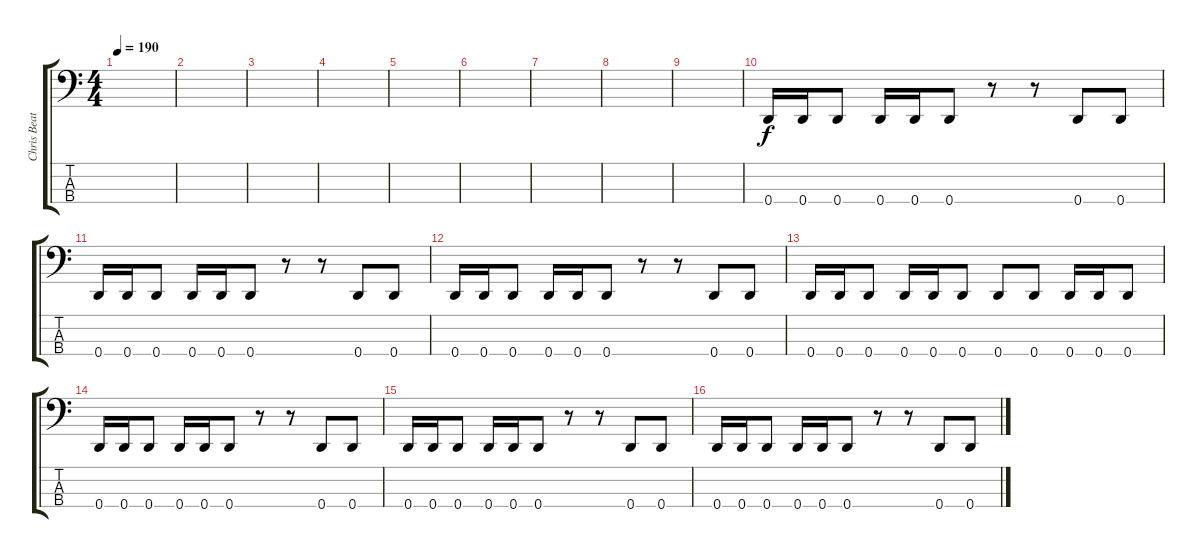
\track ("Chris Beattie (Bass)" "Chris Beat") {instrument electricbasspick}
\staff {score tabs}
\tuning (G2 D2 A1 D1) {hide}
\ts (4 4)
\tempo 190
\clef f4
\ks c
|
|
|
|
|
|
|
|
|
0.4.16 0.4.16 0.4.8 0.4.16 0.4.16 0.4.8 r.8 r.8 0.4.8 0.4.8 |
0.4.16 0.4.16 0.4.8 0.4.16 0.4.16 0.4.8 r.8 r.8 0.4.8 0.4.8 |
0.4.16 0.4.16 0.4.8 0.4.16 0.4.16 0.4.8 r.8 r.8 0.4.8 0.4.8 |
0.4.16 0.4.16 0.4.8 0.4.16 0.4.16 0.4.8 0.4.8 0.4.8 0.4.16 0.4.16 0.4.8 |
0.4.16 0.4.16 0.4.8 0.4.16 0.4.16 0.4.8 r.8 r.8 0.4.8 0.4.8 |
0.4.16 0.4.16 0.4.8 0.4.16 0.4.16 0.4.8 r.8 r.8 0.4.8 0.4.8 |
0.4.16 0.4.16 0.4.8 0.4.16 0.4.16 0.4.8 r.8 r.8 0.4.8 0.4.8
